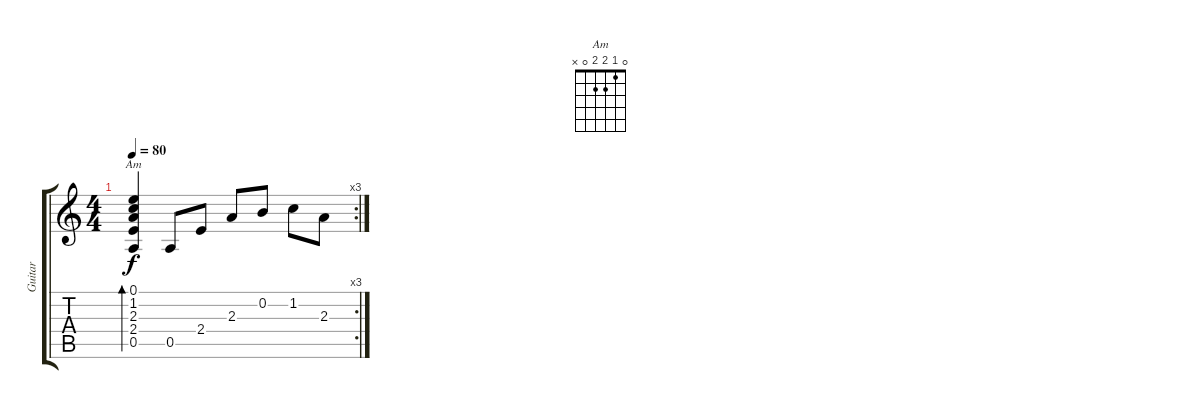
\track ("Guitar" "Guitar") {instrument acousticguitarsteel}
\staff {score tabs}
\tuning (E4 B3 G3 D3 A2 E2) {hide}
\chord ("Am" 0 1 2 2 0 x)
\rc 3
\ts (4 4)
\tempo 80
\clef g2
\ks c
(0.1 1.2 2.3 2.4 0.5).4{bd 120 ch "Am" dy f} 0.5.8 2.4.8 2.3.8 0.2.8 1.2.8 2.3.8
